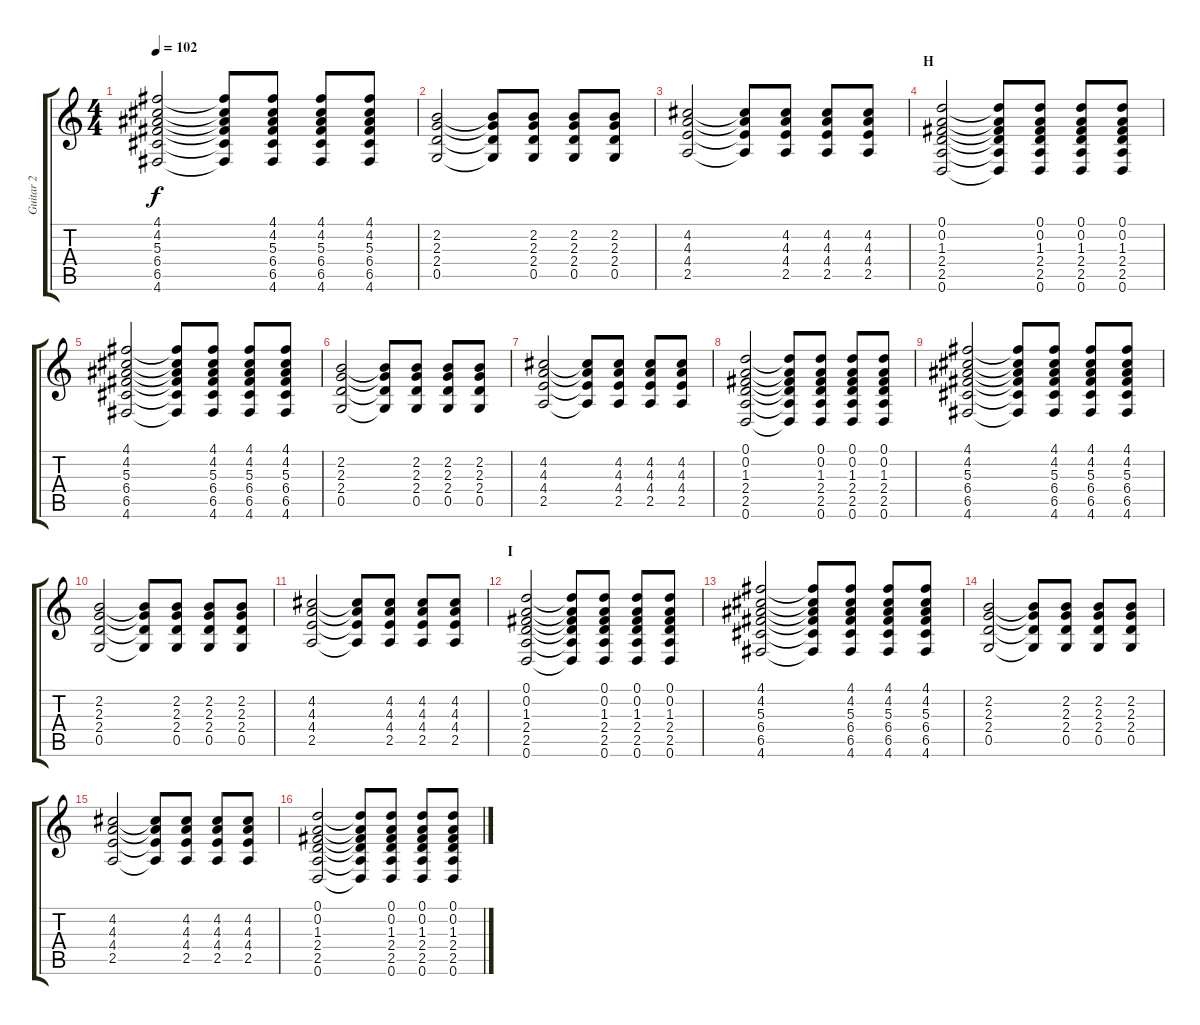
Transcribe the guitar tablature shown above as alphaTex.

\track ("Guitar 2" "Guitar 2") {instrument distortionguitar}
\staff {score tabs}
\tuning (D4 A3 F3 C3 G2 D2) {hide}
\ts (4 4)
\tempo 102
\clef g2
\ks c
(4.1 4.2 5.3 6.4 6.5 4.6).2{dy f} (4.1{t} 4.2{t} 5.3{t} 6.4{t} 6.5{t} 4.6{t}).8 (4.1 4.2 5.3 6.4 6.5 4.6).8 (4.1 4.2 5.3 6.4 6.5 4.6).8 (4.1 4.2 5.3 6.4 6.5 4.6).8 |
(2.2 2.3 2.4 0.5).2 (2.2{t} 2.3{t} 2.4{t} 0.5{t}).8 (2.2 2.3 2.4 0.5).8 (2.2 2.3 2.4 0.5).8 (2.2 2.3 2.4 0.5).8 |
(4.2 4.3 4.4 2.5).2 (4.2{t} 4.3{t} 4.4{t} 2.5{t}).8 (4.2 4.3 4.4 2.5).8 (4.2 4.3 4.4 2.5).8 (4.2 4.3 4.4 2.5).8 |
\section ("" "H")
(0.1 0.2 1.3 2.4 2.5 0.6).2 (0.1{t} 0.2{t} 1.3{t} 2.4{t} 2.5{t} 0.6{t}).8 (0.1 0.2 1.3 2.4 2.5 0.6).8 (0.1 0.2 1.3 2.4 2.5 0.6).8 (0.1 0.2 1.3 2.4 2.5 0.6).8 |
(4.1 4.2 5.3 6.4 6.5 4.6).2 (4.1{t} 4.2{t} 5.3{t} 6.4{t} 6.5{t} 4.6{t}).8 (4.1 4.2 5.3 6.4 6.5 4.6).8 (4.1 4.2 5.3 6.4 6.5 4.6).8 (4.1 4.2 5.3 6.4 6.5 4.6).8 |
(2.2 2.3 2.4 0.5).2 (2.2{t} 2.3{t} 2.4{t} 0.5{t}).8 (2.2 2.3 2.4 0.5).8 (2.2 2.3 2.4 0.5).8 (2.2 2.3 2.4 0.5).8 |
(4.2 4.3 4.4 2.5).2 (4.2{t} 4.3{t} 4.4{t} 2.5{t}).8 (4.2 4.3 4.4 2.5).8 (4.2 4.3 4.4 2.5).8 (4.2 4.3 4.4 2.5).8 |
(0.1 0.2 1.3 2.4 2.5 0.6).2 (0.1{t} 0.2{t} 1.3{t} 2.4{t} 2.5{t} 0.6{t}).8 (0.1 0.2 1.3 2.4 2.5 0.6).8 (0.1 0.2 1.3 2.4 2.5 0.6).8 (0.1 0.2 1.3 2.4 2.5 0.6).8 |
(4.1 4.2 5.3 6.4 6.5 4.6).2 (4.1{t} 4.2{t} 5.3{t} 6.4{t} 6.5{t} 4.6{t}).8 (4.1 4.2 5.3 6.4 6.5 4.6).8 (4.1 4.2 5.3 6.4 6.5 4.6).8 (4.1 4.2 5.3 6.4 6.5 4.6).8 |
(2.2 2.3 2.4 0.5).2 (2.2{t} 2.3{t} 2.4{t} 0.5{t}).8 (2.2 2.3 2.4 0.5).8 (2.2 2.3 2.4 0.5).8 (2.2 2.3 2.4 0.5).8 |
(4.2 4.3 4.4 2.5).2 (4.2{t} 4.3{t} 4.4{t} 2.5{t}).8 (4.2 4.3 4.4 2.5).8 (4.2 4.3 4.4 2.5).8 (4.2 4.3 4.4 2.5).8 |
\section ("" "I")
(0.1 0.2 1.3 2.4 2.5 0.6).2 (0.1{t} 0.2{t} 1.3{t} 2.4{t} 2.5{t} 0.6{t}).8 (0.1 0.2 1.3 2.4 2.5 0.6).8 (0.1 0.2 1.3 2.4 2.5 0.6).8 (0.1 0.2 1.3 2.4 2.5 0.6).8 |
(4.1 4.2 5.3 6.4 6.5 4.6).2 (4.1{t} 4.2{t} 5.3{t} 6.4{t} 6.5{t} 4.6{t}).8 (4.1 4.2 5.3 6.4 6.5 4.6).8 (4.1 4.2 5.3 6.4 6.5 4.6).8 (4.1 4.2 5.3 6.4 6.5 4.6).8 |
(2.2 2.3 2.4 0.5).2 (2.2{t} 2.3{t} 2.4{t} 0.5{t}).8 (2.2 2.3 2.4 0.5).8 (2.2 2.3 2.4 0.5).8 (2.2 2.3 2.4 0.5).8 |
(4.2 4.3 4.4 2.5).2 (4.2{t} 4.3{t} 4.4{t} 2.5{t}).8 (4.2 4.3 4.4 2.5).8 (4.2 4.3 4.4 2.5).8 (4.2 4.3 4.4 2.5).8 |
(0.1 0.2 1.3 2.4 2.5 0.6).2 (0.1{t} 0.2{t} 1.3{t} 2.4{t} 2.5{t} 0.6{t}).8 (0.1 0.2 1.3 2.4 2.5 0.6).8 (0.1 0.2 1.3 2.4 2.5 0.6).8 (0.1 0.2 1.3 2.4 2.5 0.6).8
